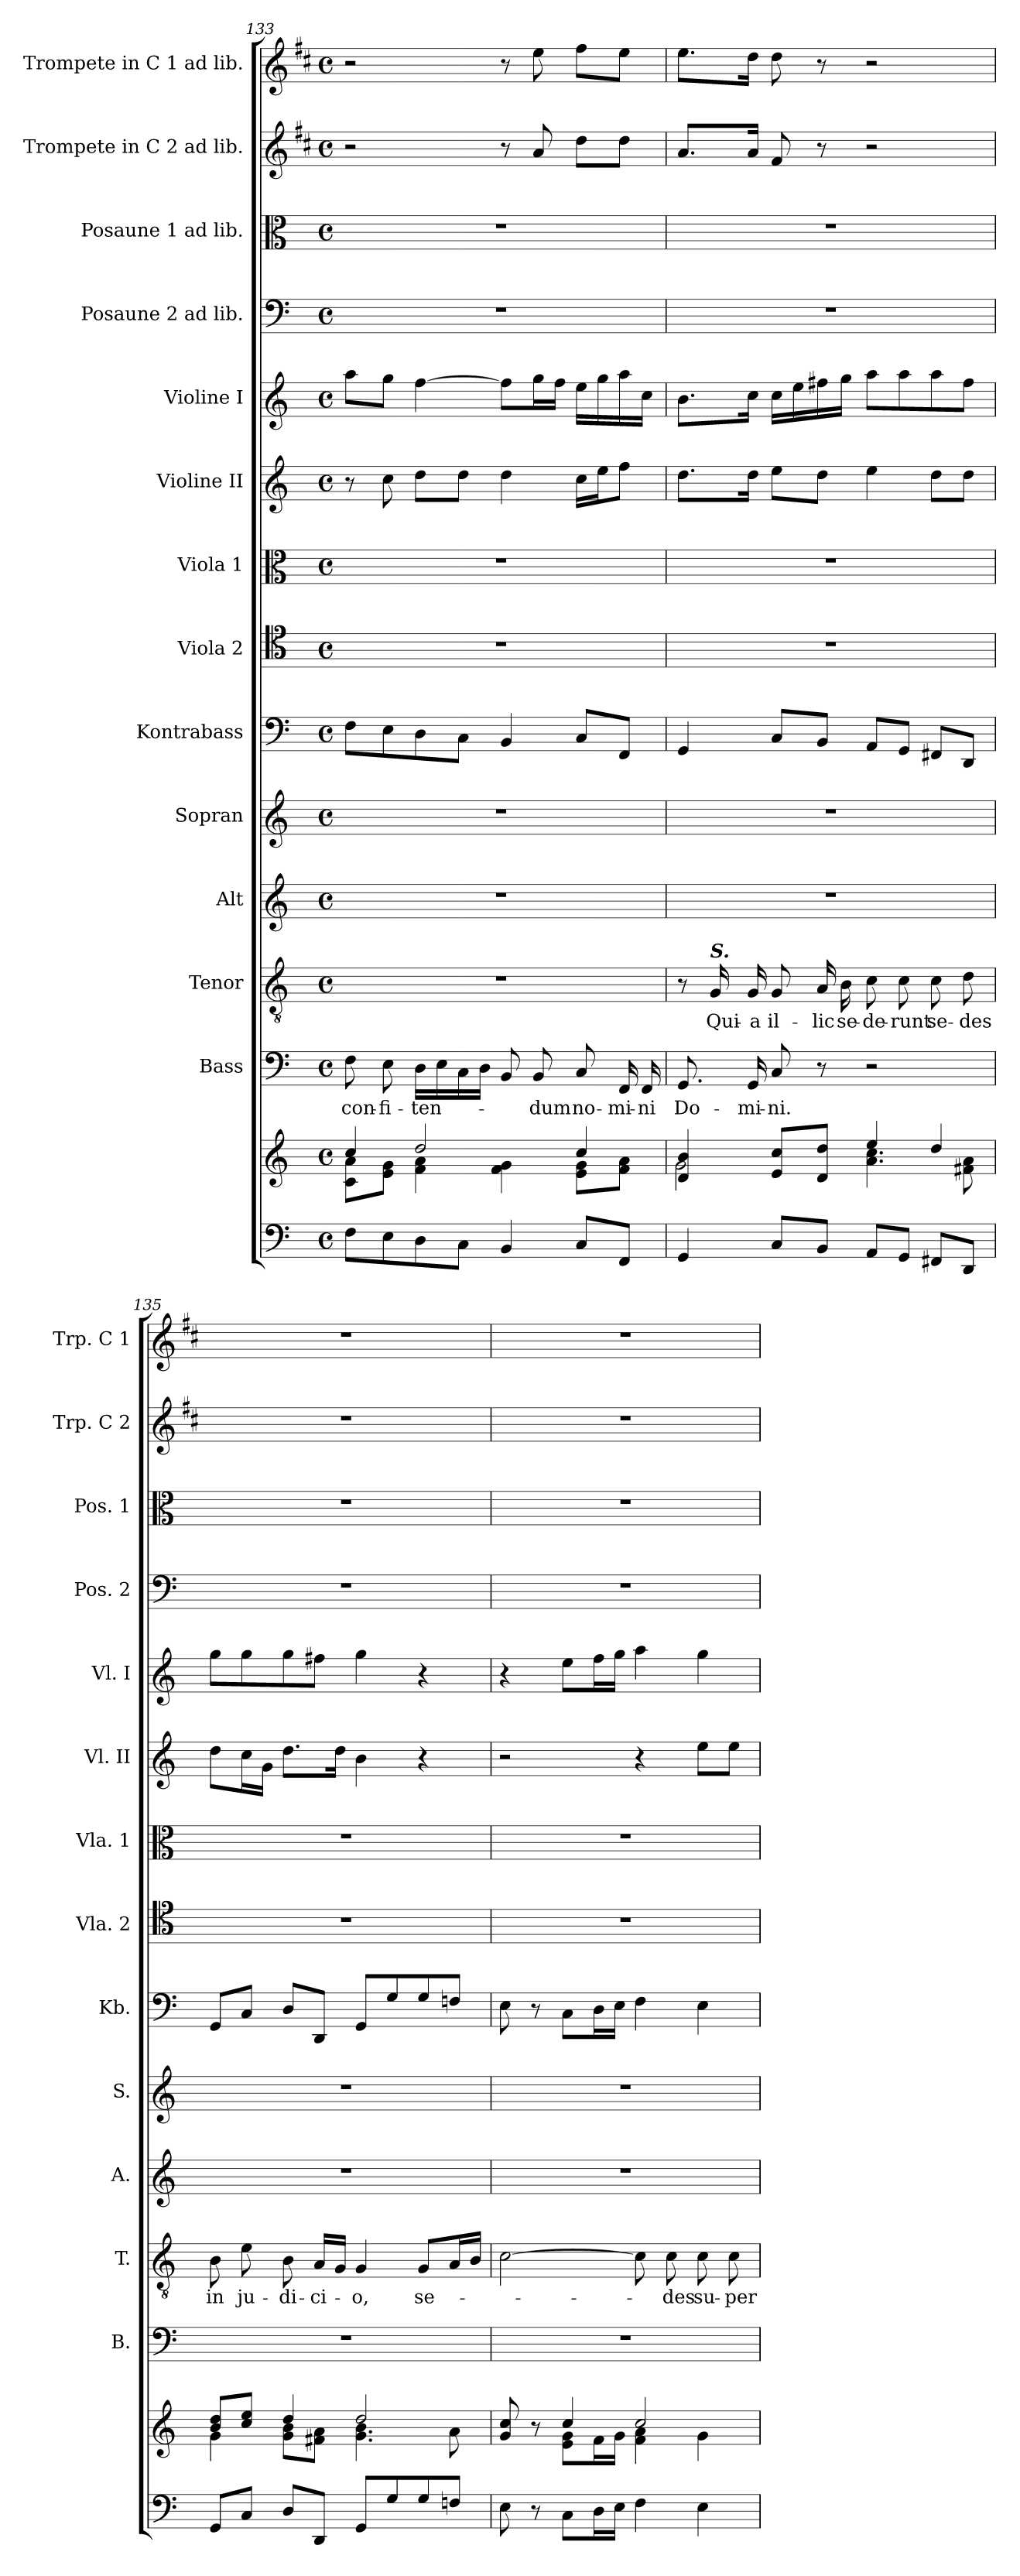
**kern	**kern	**kern	**text	**kern	**text	**kern	**kern	**kern	**kern	**kern	**kern	**kern	**kern	**kern	**kern	**kern
*part14	*part14	*part13	*part13	*part12	*part12	*part11	*part10	*part9	*part8	*part7	*part6	*part5	*part4	*part3	*part2	*part1
*staff15	*staff14	*staff13	*staff13	*staff12	*staff12	*staff11	*staff10	*staff9	*staff8	*staff7	*staff6	*staff5	*staff4	*staff3	*staff2	*staff1
*	*	*I"Bass	*	*I"Tenor	*	*I"Alt	*I"Sopran	*I"Kontrabass	*I"Viola 2	*I"Viola 1	*I"Violine II	*I"Violine I	*I"Posaune 2 ad lib.	*I"Posaune 1 ad lib.	*I"Trompete in C 2 ad lib.	*I"Trompete in C 1 ad lib.
*	*	*I'B.	*	*I'T.	*	*I'A.	*I'S.	*I'Kb.	*I'Vla. 2	*I'Vla. 1	*I'Vl. II	*I'Vl. I	*I'Pos. 2	*I'Pos. 1	*I'Trp. C 2	*I'Trp. C 1
*clefF4	*clefG2	*clefF4	*	*clefGv2	*	*clefG2	*clefG2	*clefF4	*clefC4	*clefC3	*clefG2	*clefG2	*clefF4	*clefC3	*clefG2	*clefG2
*	*	*	*	*	*	*	*	*ITrd7c12	*	*	*	*	*	*	*ITrd1c2	*ITrd1c2
*k[]	*k[]	*k[]	*	*k[]	*	*k[]	*k[]	*k[]	*k[]	*k[]	*k[]	*k[]	*k[]	*k[]	*k[]	*k[]
*C:	*C:	*C:	*	*C:	*	*C:	*C:	*C:	*C:	*C:	*C:	*C:	*C:	*C:	*C:	*C:
*M4/4	*M4/4	*M4/4	*	*M4/4	*	*M4/4	*M4/4	*M4/4	*M4/4	*M4/4	*M4/4	*M4/4	*M4/4	*M4/4	*M4/4	*M4/4
*met(c)	*met(c)	*met(c)	*	*met(c)	*	*met(c)	*met(c)	*met(c)	*met(c)	*met(c)	*met(c)	*met(c)	*met(c)	*met(c)	*met(c)	*met(c)
=133	=133	=133	=133	=133	=133	=133	=133	=133	=133	=133	=133	=133	=133	=133	=133	=133
*	*^	*	*	*	*	*	*	*	*	*	*	*	*	*	*	*
!	!	!	!	!LO:LY:b	!	!	!	!	!	!	!	!	!	!	!	!	!
8F\L	4cc/	8c\ 8a\L	8F\	con-	1r	.	1r	1r	8FF\L	1r	1r	8r	8aa\L	1r	1r	2r	2r
!	!	!	!	!LO:LY:b	!	!	!	!	!	!	!	!	!	!	!	!	!
8E\	.	8e\ 8g\J	8E\	-fi-	.	.	.	.	8EE\	.	.	8cc\	8gg\J	.	.	.	.
!	!	!	!	!LO:LY:b	!	!	!	!	!	!	!	!	!	!	!	!	!
8D\	2dd/	4f\ 4a\	16D\LL	-ten-	.	.	.	.	8DD\	.	.	8dd\L	[4ff\	.	.	.	.
.	.	.	16E\	.	.	.	.	.	.	.	.	.	.	.	.	.	.
8C\J	.	.	16C\	.	.	.	.	.	8CC\J	.	.	8dd\J	.	.	.	.	.
.	.	.	16D\JJ	.	.	.	.	.	.	.	.	.	.	.	.	.	.
4BB/	.	4f\ 4g\	8BB/	.	.	.	.	.	4BBB/	.	.	4dd\	8ff\L]	.	.	8r	8r
!	!	!	!	!LO:LY:b	!	!	!	!	!	!	!	!	!	!	!	!	!
.	.	.	8BB/	-dum	.	.	.	.	.	.	.	.	16gg\L	.	.	8g/	8dd\
.	.	.	.	.	.	.	.	.	.	.	.	.	16ff\JJ	.	.	.	.
!	!	!	!	!LO:LY:b	!	!	!	!	!	!	!	!	!	!	!	!	!
8C/L	4cc/	8e\ 8g\L	8C/	no-	.	.	.	.	8CC/L	.	.	16cc\LL	16ee\LL	.	.	8cc\L	8ee\L
.	.	.	.	.	.	.	.	.	.	.	.	16ee\J	16gg\	.	.	.	.
!	!	!	!	!LO:LY:b	!	!	!	!	!	!	!	!	!	!	!	!	!
8FF/J	.	8f\ 8a\J	16FF/	-mi-	.	.	.	.	8FFF/J	.	.	8ff\J	16aa\	.	.	8cc\J	8dd\J
!	!	!	!	!LO:LY:b	!	!	!	!	!	!	!	!	!	!	!	!	!
.	.	.	16FF/	-ni	.	.	.	.	.	.	.	.	16cc\JJ	.	.	.	.
=134	=134	=134	=134	=134	=134	=134	=134	=134	=134	=134	=134	=134	=134	=134	=134	=134	=134
!	!	!	!	!LO:LY:b	!	!	!	!	!	!	!	!	!	!	!	!	!
4GG/	4d/ 4b/	2g\	8.GG/	Do-	8r	.	1r	1r	4GGG/	1r	1r	8.dd\L	8.b\L	1r	1r	8.g/L	8.dd\L
!	!	!	!	!	!LO:TX:a:Bi:t=S.	!	!	!	!	!	!	!	!	!	!	!	!
!	!	!	!	!	!	!LO:LY:b	!	!	!	!	!	!	!	!	!	!	!
.	.	.	.	.	16G/	Qui-	.	.	.	.	.	.	.	.	.	.	.
!	!	!	!	!LO:LY:b	!	!LO:LY:b	!	!	!	!	!	!	!	!	!	!	!
.	.	.	16GG/	-mi-	16G/	-a	.	.	.	.	.	16dd\Jk	16cc\Jk	.	.	16g/Jk	16cc\Jk
!	!	!	!	!LO:LY:b	!	!LO:LY:b	!	!	!	!	!	!	!	!	!	!	!
8C/L	8e/ 8cc/L	.	8C/	-ni.	8G/	il-	.	.	8CC/L	.	.	8ee\L	16cc\LL	.	.	8e/	8cc\
.	.	.	.	.	.	.	.	.	.	.	.	.	16ee\	.	.	.	.
!	!	!	!	!	!	!LO:LY:b	!	!	!	!	!	!	!	!	!	!	!
8BB/J	8d/ 8dd/J	.	8r	.	16A/	-lic	.	.	8BBB/J	.	.	8dd\J	16ff#X\	.	.	8r	8r
!	!	!	!	!	!	!LO:LY:b	!	!	!	!	!	!	!	!	!	!	!
.	.	.	.	.	16B\	se-	.	.	.	.	.	.	16gg\JJ	.	.	.	.
!	!	!	!	!	!	!LO:LY:b	!	!	!	!	!	!	!	!	!	!	!
8AA/L	4ee/	4.a\ 4.cc\	2r	.	8c\	-de-	.	.	8AAA/L	.	.	4ee\	8aa\L	.	.	2r	2r
!	!	!	!	!	!	!LO:LY:b	!	!	!	!	!	!	!	!	!	!	!
8GG/J	.	.	.	.	8c\	-runt	.	.	8GGG/J	.	.	.	8aa\	.	.	.	.
!	!	!	!	!	!	!LO:LY:b	!	!	!	!	!	!	!	!	!	!	!
8FF#X/L	4dd/	.	.	.	8c\	se-	.	.	8FFF#X/L	.	.	8dd\L	8aa\	.	.	.	.
!	!	!	!	!	!	!LO:LY:b	!	!	!	!	!	!	!	!	!	!	!
8DD/J	.	8f#X\ 8a\	.	.	8d\	-des	.	.	8DDD/J	.	.	8dd\J	8ff#\J	.	.	.	.
!!LO:PB:g=z
=135	=135	=135	=135	=135	=135	=135	=135	=135	=135	=135	=135	=135	=135	=135	=135	=135	=135
!	!	!	!	!	!	!LO:LY:b	!	!	!	!	!	!	!	!	!	!	!
8GG/L	8b/ 8dd/L	4g\	1r	.	8B\	in	1r	1r	8GGG/L	1r	1r	8dd\L	8gg\L	1r	1r	1r	1r
!	!	!	!	!	!	!LO:LY:b	!	!	!	!	!	!	!	!	!	!	!
8C/J	8cc/ 8ee/J	.	.	.	8e\	ju-	.	.	8CC/J	.	.	16cc\L	8gg\	.	.	.	.
.	.	.	.	.	.	.	.	.	.	.	.	16g\JJ	.	.	.	.	.
!	!	!	!	!	!	!LO:LY:b	!	!	!	!	!	!	!	!	!	!	!
8D/L	4dd/	8g\ 8b\L	.	.	8B\	-di-	.	.	8DD/L	.	.	8.dd\L	8gg\	.	.	.	.
!	!	!	!	!	!	!LO:LY:b	!	!	!	!	!	!	!	!	!	!	!
8DD/J	.	8f#X\ 8a\J	.	.	16A/LL	-ci-	.	.	8DDD/J	.	.	.	8ff#X\J	.	.	.	.
.	.	.	.	.	16G/JJ	.	.	.	.	.	.	16dd\Jk	.	.	.	.	.
!	!	!	!	!	!	!LO:LY:b	!	!	!	!	!	!	!	!	!	!	!
8GG/L	2dd/	4.g\ 4.b\	.	.	4G/	-o,	.	.	8GGG/L	.	.	4b\	4gg\	.	.	.	.
8G/	.	.	.	.	.	.	.	.	8GG/	.	.	.	.	.	.	.	.
!	!	!	!	!	!	!LO:LY:b	!	!	!	!	!	!	!	!	!	!	!
8G/	.	.	.	.	8G/L	se-	.	.	8GG/	.	.	4r	4r	.	.	.	.
8Fn/J	.	8a\	.	.	16A/L	.	.	.	8FFn/J	.	.	.	.	.	.	.	.
.	.	.	.	.	16B/JJ	.	.	.	.	.	.	.	.	.	.	.	.
=136	=136	=136	=136	=136	=136	=136	=136	=136	=136	=136	=136	=136	=136	=136	=136	=136	=136
8E\	8g/ 8cc/	4ryy	1r	.	[2c\	.	1r	1r	8EE\	1r	1r	2r	4r	1r	1r	1r	1r
8r	8r	.	.	.	.	.	.	.	8r	.	.	.	.	.	.	.	.
8C\L	4cc/	8e\ 8g\L	.	.	.	.	.	.	8CC\L	.	.	.	8ee\L	.	.	.	.
16D\L	.	16f\L	.	.	.	.	.	.	16DD\L	.	.	.	16ff\L	.	.	.	.
16E\JJ	.	16g\JJ	.	.	.	.	.	.	16EE\JJ	.	.	.	16gg\JJ	.	.	.	.
4F\	2cc/	4f\ 4a\	.	.	8c\]	.	.	.	4FF\	.	.	4r	4aa\	.	.	.	.
!	!	!	!	!	!	!LO:LY:b	!	!	!	!	!	!	!	!	!	!	!
.	.	.	.	.	8c\	-des	.	.	.	.	.	.	.	.	.	.	.
!	!	!	!	!	!	!LO:LY:b	!	!	!	!	!	!	!	!	!	!	!
4E\	.	4g\	.	.	8c\	su-	.	.	4EE\	.	.	8ee\L	4gg\	.	.	.	.
!	!	!	!	!	!	!LO:LY:b	!	!	!	!	!	!	!	!	!	!	!
.	.	.	.	.	8c\	-per	.	.	.	.	.	8ee\J	.	.	.	.	.
*	*v	*v	*	*	*	*	*	*	*	*	*	*	*	*	*	*	*
=	=	=	=	=	=	=	=	=	=	=	=	=	=	=	=	=
*-	*-	*-	*-	*-	*-	*-	*-	*-	*-	*-	*-	*-	*-	*-	*-	*-
